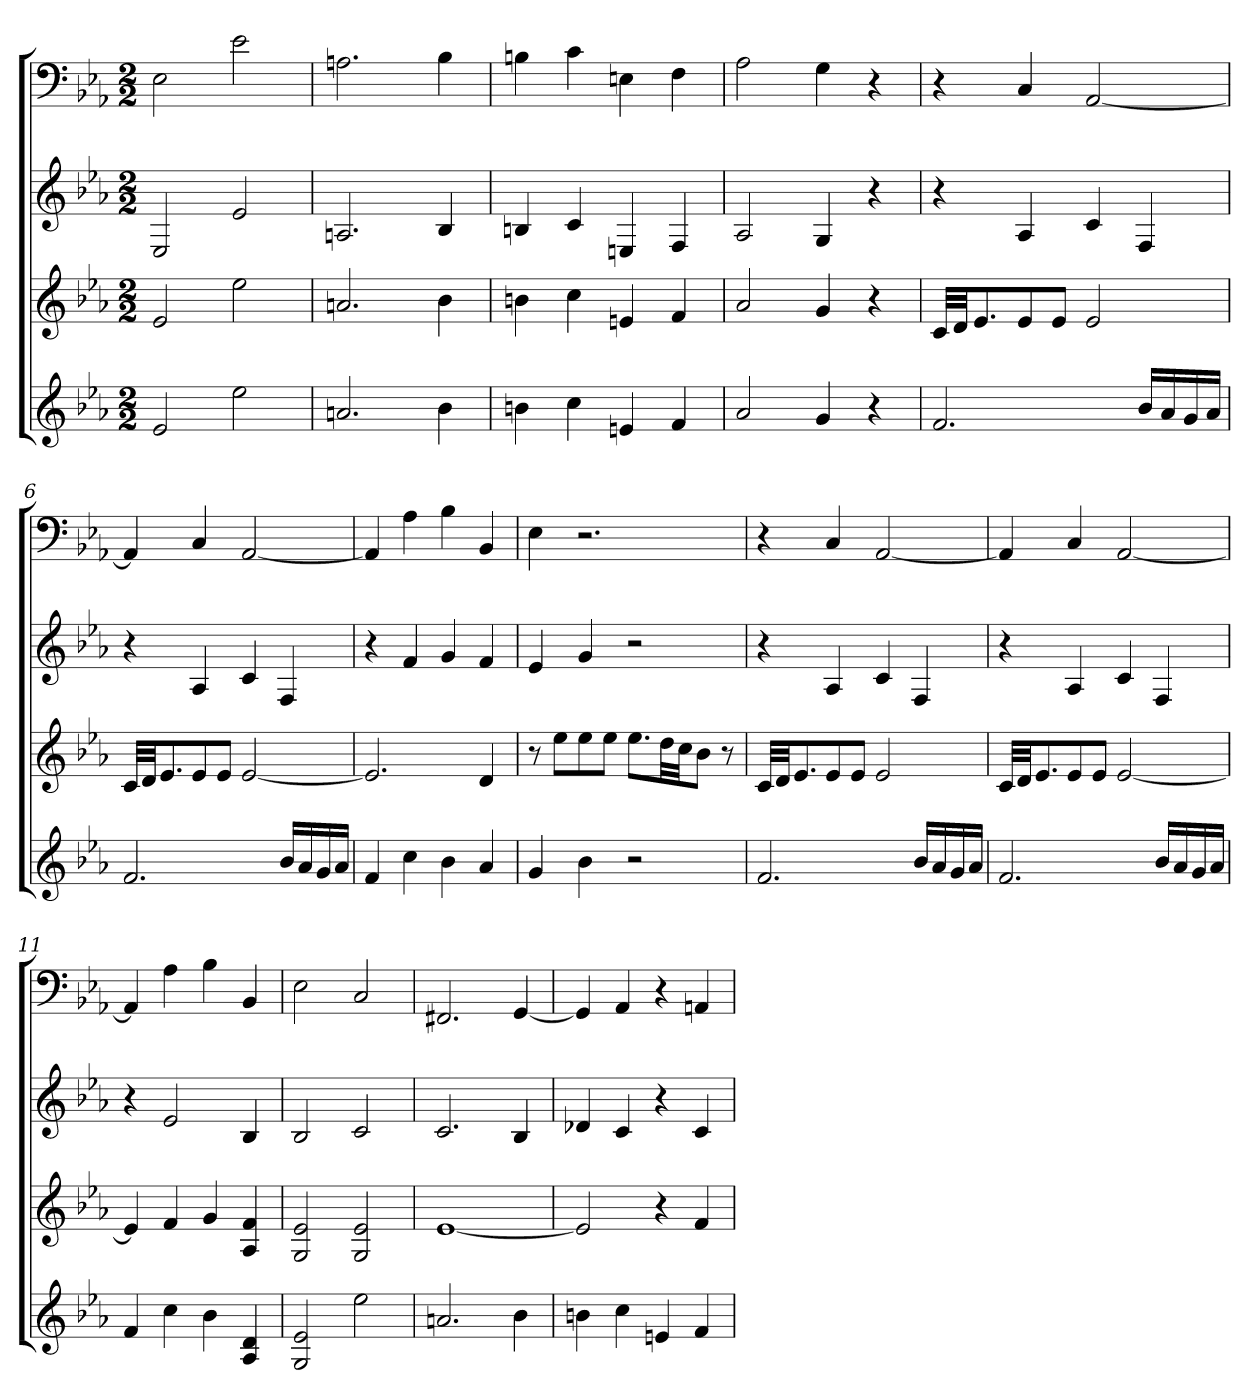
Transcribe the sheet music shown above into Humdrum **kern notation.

**kern	**kern	**kern	**kern
*part4	*part3	*part2	*part1
*staff4	*staff3	*staff2	*staff1
*k[b-e-a-]	*k[b-e-a-]	*k[b-e-a-]	*k[b-e-a-]
*E-:	*E-:	*E-:	*E-:
*M2/2	*M2/2	*M2/2	*M2/2
=1	=1	=1	=1
2e-	2e-	2E-	2E-
2ee-	2ee-	2e-	2e-
=2	=2	=2	=2
2.an	2.an	2.An	2.An
4b-	4b-	4B-	4B-
=3	=3	=3	=3
4bn	4bn	4Bn	4Bn
4cc	4cc	4c	4c
4en	4en	4En	4En
4f	4f	4F	4F
=4	=4	=4	=4
2a-	2a-	2A-	2A-
4g	4g	4G	4G
4r	4r	4r	4r
=5	=5	=5	=5
2.f	32cLLL	4r	4r
.	32dJJ	.	.
.	8.e-	.	.
.	8e-	4A-	4C
.	8e-J	.	.
.	2e-	4c	[2AA-
16b-LL	.	4F	.
16a-	.	.	.
16g	.	.	.
16a-JJ	.	.	.
=6	=6	=6	=6
2.f	32cLLL	4r	4AA-]
.	32dJJ	.	.
.	8.e-	.	.
.	8e-	4A-	4C
.	8e-J	.	.
.	[2e-	4c	[2AA-
16b-LL	.	4F	.
16a-	.	.	.
16g	.	.	.
16a-JJ	.	.	.
=7	=7	=7	=7
4f	2.e-]	4r	4AA-]
4cc	.	4f	4A-
4b-	.	4g	4B-
4a-	4d	4f	4BB-
=8	=8	=8	=8
4g	8r	4e-	4E-
.	8ee-L	.	.
4b-	8ee-	4g	2.r
.	8ee-J	.	.
2r	8.ee-L	2r	.
.	32ddLL	.	.
.	32ccJJ	.	.
.	8b-J	.	.
.	8r	.	.
=9	=9	=9	=9
2.f	32cLLL	4r	4r
.	32dJJ	.	.
.	8.e-	.	.
.	8e-	4A-	4C
.	8e-J	.	.
.	2e-	4c	[2AA-
16b-LL	.	4F	.
16a-	.	.	.
16g	.	.	.
16a-JJ	.	.	.
=10	=10	=10	=10
2.f	32cLLL	4r	4AA-]
.	32dJJ	.	.
.	8.e-	.	.
.	8e-	4A-	4C
.	8e-J	.	.
.	[2e-	4c	[2AA-
16b-LL	.	4F	.
16a-	.	.	.
16g	.	.	.
16a-JJ	.	.	.
=11	=11	=11	=11
4f	4e-]	4r	4AA-]
4cc	4f	2e-	4A-
4b-	4g	.	4B-
4A- 4d	4A- 4f	4B-	4BB-
=12	=12	=12	=12
2G 2e-	2G 2e-	2B-	2E-
2ee-	2G 2e-	2c	2C
=13	=13	=13	=13
2.an	[1e-	2.c	2.FF#X
4b-	.	4B-	[4GG
=14	=14	=14	=14
4bn	2e-]	4d-X	4GG]
4cc	.	4c	4AA-
4en	4r	4r	4r
4f	4f	4c	4AAn
=	=	=	=
*-	*-	*-	*-
